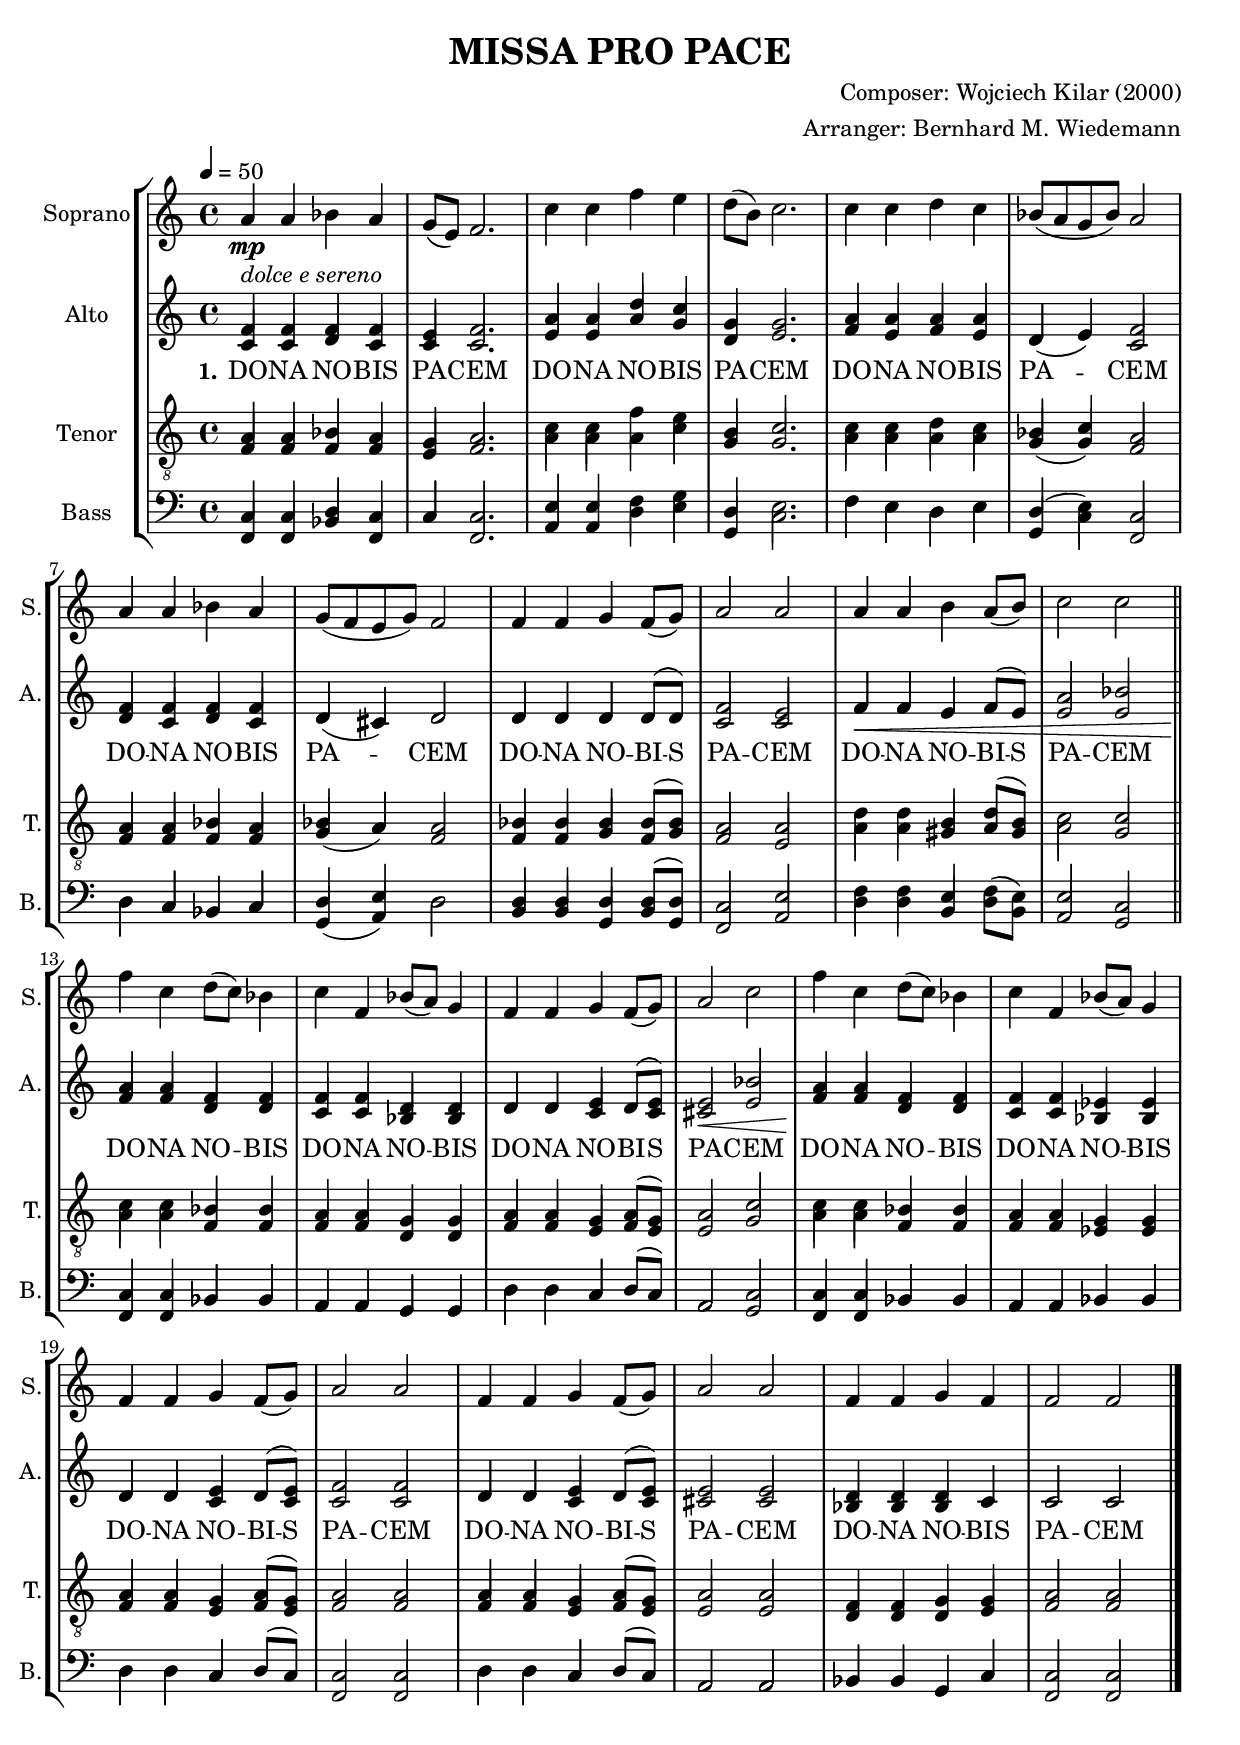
\version "2.24.1"
% automatically converted by musicxml2ly from kilar-pacem.mxl
\pointAndClickOff

\header {
    title =  "MISSA PRO PACE"
    composer =  "Composer: Wojciech Kilar (2000)"
    arranger =  "Arranger: Bernhard M. Wiedemann"
    encodingsoftware =  "MuseScore 4.0.2"
    encodingdate =  "2024-06-26"
    }

\layout {
    \context { \Score
        autoBeaming = ##f
        }
    }
PartPOneVoiceOne =  \relative a' {
    \clef "treble" \time 4/4 \key c \major | % 1
    \tempo 4=50 \stemUp a4 _\markup{ \italic {dolce e sereno} } _\mp
    \stemUp a4 \stemDown bes4 \stemUp a4 | % 2
    \stemUp g8 ( [ \stemUp e8 ) ] \stemUp f2. | % 3
    \stemDown c'4 \stemDown c4 \stemDown f4 \stemDown e4 | % 4
    \stemDown d8 ( [ \stemDown b8 ) ] \stemDown c2. | % 5
    \stemDown c4 \stemDown c4 \stemDown d4 \stemDown c4 | % 6
    \stemUp bes8 ( [ \stemUp a8 \stemUp g8 \stemUp bes8 ) ] \stemUp a2 | % 7
    \stemUp a4 \stemUp a4 \stemDown bes4 \stemUp a4 | % 8
    \stemUp g8 ( [ \stemUp f8 \stemUp e8 \stemUp g8 ) ] \stemUp f2 | % 9
    \stemUp f4 \stemUp f4 \stemUp g4 \stemUp f8 ( [ \stemUp g8 ) ] |
    \barNumberCheck #10
    \stemUp a2 \stemUp a2 | % 11
    \stemUp a4 \stemUp a4 \stemDown b4 \stemUp a8 ( [ \stemUp b8 ) ] | % 12
    \stemDown c2 \stemDown c2 \bar "||"
    \stemDown f4 \stemDown c4 \stemDown d8 ( [ \stemDown c8 ) ]
    \stemDown bes4 | % 14
    \stemDown c4 \stemUp f,4 \stemUp bes8 ( [ \stemUp a8 ) ] \stemUp g4
    | % 15
    \stemUp f4 \stemUp f4 \stemUp g4 \stemUp f8 ( [ \stemUp g8 ) ] | % 16
    \stemUp a2 \stemDown c2 | % 17
    \stemDown f4 \stemDown c4 \stemDown d8 ( [ \stemDown c8 ) ]
    \stemDown bes4 | % 18
    \stemDown c4 \stemUp f,4 \stemUp bes8 ( [ \stemUp a8 ) ] \stemUp g4
    | % 19
    \stemUp f4 \stemUp f4 \stemUp g4 \stemUp f8 ( [ \stemUp g8 ) ] |
    \barNumberCheck #20
    \stemUp a2 \stemUp a2 | % 21
    \stemUp f4 \stemUp f4 \stemUp g4 \stemUp f8 ( [ \stemUp g8 ) ] | % 22
    \stemUp a2 \stemUp a2 | % 23
    \stemUp f4 \stemUp f4 \stemUp g4 \stemUp f4 | % 24
    \stemUp f2 \stemUp f2 \bar "|."
    }

PartPTwoVoiceOne =  \relative f' {
    \clef "treble" \time 4/4 \key c \major | % 1
    \stemUp f4 \stemUp f4 \stemUp f4 \stemUp f4 | % 2
    \stemUp e4 \stemUp f2. | % 3
    \stemUp a4 \stemUp a4 \stemUp d4 \stemUp c4 | % 4
    \stemUp g4 \stemUp g2. | % 5
    \stemUp a4 \stemUp a4 \stemUp a4 \stemUp a4 | % 6
    \stemUp d,4 \stemUp e4 \stemUp f2 | % 7
    \stemUp f4 \stemUp f4 \stemUp f4 \stemUp f4 | % 8
    \stemUp d4 \stemUp cis4 \stemUp d2 | % 9
    \stemUp d4 \stemUp d4 \stemUp d4 \stemUp d8 ( [ \stemUp d8 ) ] |
    \barNumberCheck #10
    \stemUp f2 \stemUp e2 | % 11
    \stemUp f4 _\< \stemUp f4 \stemUp e4 \stemUp f8 ( [ \stemUp e8 ) ] | % 12
    \stemUp a2 \stemUp bes2 \bar "||"
    \stemUp a4 _\! \stemUp a4 \stemUp f4 \stemUp f4 | % 14
    \stemUp f4 \stemUp f4 \stemUp d4 \stemUp d4 | % 15
    \stemUp d4 \stemUp d4 \stemUp e4 \stemUp d8 ( [ \stemUp <c e>8 ) ] | % 16
    \stemUp e2 _\< \stemUp bes'2 | % 17
    \stemUp a4 _\! \stemUp a4 \stemUp f4 \stemUp f4 | % 18
    \stemUp f4 \stemUp f4 \stemUp es4 \stemUp es4 | % 19
    \stemUp d4 \stemUp d4 \stemUp e4 \stemUp d8 ( [ \stemUp <c e>8 ) ] |
    \barNumberCheck #20
    \stemUp f2 \stemUp f2 | % 21
    \stemUp d4 \stemUp d4 \stemUp e4 \stemUp d8 ( [ \stemUp <c e>8 ) ] | % 22
    \stemUp e2 \stemUp e2 | % 23
    \stemUp d4 \stemUp d4 \stemUp d4 \stemUp c4 | % 24
    \stemUp c2 \stemUp c2 \bar "|."
    }

PartPTwoVoiceOneLyricsOne =  \lyricmode {\set ignoreMelismata = ##t DO
    -- NA NO -- BIS PA -- CEM DO -- NA NO -- BIS PA -- CEM DO -- NA NO
    -- BIS PA --\skip1 CEM DO -- NA NO -- BIS PA --\skip1 CEM DO -- NA
    NO -- BI -- S PA -- CEM DO -- NA NO -- BI -- S PA -- CEM DO -- NA NO
    -- BIS DO -- NA NO -- BIS DO -- NA NO -- BI -- S PA -- CEM DO -- NA
    NO -- BIS DO -- NA NO -- BIS DO -- NA NO -- BI -- S PA -- CEM DO --
    NA NO -- BI -- S PA -- CEM DO -- NA NO -- BIS PA -- CEM
    }

PartPTwoVoiceTwo =  \relative c' {
    \clef "treble" \time 4/4 \key c \major | % 1
    \stemUp c4 \stemUp c4 \stemUp d4 \stemUp c4 | % 2
    \stemUp c4 \stemUp c2. | % 3
    \stemUp e4 \stemUp e4 \stemUp a4 \stemUp g4 | % 4
    \stemUp d4 \stemUp e2. | % 5
    \stemUp f4 \stemUp e4 \stemUp f4 \stemUp e4 | % 6
    \stemUp d4 ( \stemUp e4 ) \stemUp c2 | % 7
    \stemUp d4 \stemUp c4 \stemUp d4 \stemUp c4 | % 8
    \stemUp d4 ( \stemUp cis4 ) \stemUp d2 | % 9
    \stemUp d4 \stemUp d4 \stemUp d4 s4 | \barNumberCheck #10
    \stemUp c2 \stemUp c2 | % 11
    \stemUp f4 \stemUp f4 \stemUp e4 s4 | % 12
    \stemUp e2 \stemUp e2 \bar "||"
    \stemUp f4 \stemUp f4 \stemUp d4 \stemUp d4 | % 14
    \stemUp c4 \stemUp c4 \stemUp bes4 \stemUp bes4 | % 15
    \stemUp d4 \stemUp d4 \stemUp c4 s4 | % 16
    \stemUp cis2 \stemUp e2 | % 17
    \stemUp f4 \stemUp f4 \stemUp d4 \stemUp d4 | % 18
    \stemUp c4 \stemUp c4 \stemUp bes4 \stemUp bes4 | % 19
    \stemUp d4 \stemUp d4 \stemUp c4 s4 | \barNumberCheck #20
    \stemUp c2 \stemUp c2 | % 21
    \stemUp d4 \stemUp d4 \stemUp c4 s4 | % 22
    \stemUp cis2 \stemUp cis2 | % 23
    \stemUp bes4 \stemUp bes4 \stemUp bes4 \stemUp c4 | % 24
    \stemUp c2 \stemUp c2 \bar "|."
    }

PartPThreeVoiceOne =  \relative a {
    \clef "treble_8" \time 4/4 \key c \major | % 1
    \stemUp a4 \stemUp a4 \stemUp bes4 \stemUp a4 | % 2
    \stemUp g4 \stemUp a2. | % 3
    \stemDown c4 \stemDown c4 \stemDown f4 \stemDown e4 | % 4
    \stemUp b4 \stemUp c2. | % 5
    \stemDown c4 \stemDown c4 \stemDown d4 \stemDown c4 | % 6
    \stemUp bes4 \stemUp c4 \stemUp a2 | % 7
    \stemUp a4 \stemUp a4 \stemUp bes4 \stemUp a4 | % 8
    \stemUp bes4 \stemUp a4 \stemUp a2 | % 9
    \stemUp bes4 \stemUp bes4 \stemUp bes4 \stemUp <f bes>8 ( [ \stemUp
    <g bes>8 ) ] | \barNumberCheck #10
    \stemUp a2 \stemUp a2 | % 11
    \stemDown d4 \stemDown d4 \stemUp b4 \stemUp <a d>8 ( [ \stemUp <gis
        b>8 ) ] | % 12
    \stemDown c2 \stemUp c2 \bar "||"
    \stemDown c4 \stemDown c4 \stemUp bes4 \stemUp bes4 | % 14
    \stemUp a4 \stemUp a4 \stemUp g4 \stemUp g4 | % 15
    \stemUp a4 \stemUp a4 \stemUp g4 \stemUp <f a>8 ( [ \stemUp <e g>8 )
    ] | % 16
    \stemUp a2 \stemUp c2 | % 17
    \stemDown c4 \stemDown c4 \stemUp bes4 \stemUp bes4 | % 18
    \stemUp a4 \stemUp a4 \stemUp g4 \stemUp g4 | % 19
    \stemUp a4 \stemUp a4 \stemUp g4 \stemUp <f a>8 ( [ \stemUp <e g>8 )
    ] | \barNumberCheck #20
    \stemUp a2 \stemUp a2 | % 21
    \stemUp a4 \stemUp a4 \stemUp g4 \stemUp <f a>8 ( [ \stemUp <e g>8 )
    ] | % 22
    \stemUp a2 \stemUp a2 | % 23
    \stemUp f4 \stemUp f4 \stemUp g4 \stemUp g4 | % 24
    \stemUp a2 \stemUp a2 \bar "|."
    }

PartPThreeVoiceTwo =  \relative f {
    \clef "treble_8" \time 4/4 \key c \major | % 1
    \stemUp f4 \stemUp f4 \stemUp f4 \stemUp f4 | % 2
    \stemUp e4 \stemUp f2. | % 3
    \stemDown a4 \stemDown a4 \stemDown a4 \stemDown c4 | % 4
    \stemUp g4 \stemUp g2. | % 5
    \stemDown a4 \stemDown a4 \stemDown a4 \stemDown a4 | % 6
    \stemUp g4 ( \stemUp g4 ) \stemUp f2 | % 7
    \stemUp f4 \stemUp f4 \stemUp f4 \stemUp f4 | % 8
    \stemUp g4 ( \stemUp a4 ) \stemUp f2 | % 9
    \stemUp f4 \stemUp f4 \stemUp g4 s4 | \barNumberCheck #10
    \stemUp f2 \stemUp e2 | % 11
    \stemDown a4 \stemDown a4 \stemUp gis4 s4 | % 12
    \stemDown a2 \stemUp g2 \bar "||"
    \stemDown a4 \stemDown a4 \stemUp f4 \stemUp f4 | % 14
    \stemUp f4 \stemUp f4 \stemUp d4 \stemUp d4 | % 15
    \stemUp f4 \stemUp f4 \stemUp e4 s4 | % 16
    \stemUp e2 \stemUp g2 | % 17
    \stemDown a4 \stemDown a4 \stemUp f4 \stemUp f4 | % 18
    \stemUp f4 \stemUp f4 \stemUp es4 \stemUp es4 | % 19
    \stemUp f4 \stemUp f4 \stemUp e4 s4 | \barNumberCheck #20
    \stemUp f2 \stemUp f2 | % 21
    \stemUp f4 \stemUp f4 \stemUp e4 s4 | % 22
    \stemUp e2 \stemUp e2 | % 23
    \stemUp d4 \stemUp d4 \stemUp d4 \stemUp e4 | % 24
    \stemUp f2 \stemUp f2 \bar "|."
    }

PartPFourVoiceOne =  \relative c {
    \clef "bass" \time 4/4 \key c \major | % 1
    \stemUp c4 \stemUp c4 \stemUp d4 \stemUp c4 | % 2
    \stemUp c4 \stemUp c2. | % 3
    \stemUp e4 \stemUp e4 \stemDown f4 \stemDown g4 | % 4
    \stemUp d4 \stemDown e2. | % 5
    \stemDown f4 \stemDown e4 \stemDown d4 \stemDown e4 | % 6
    \stemUp d4 ( \stemDown e4 ) \stemUp c2 | % 7
    \stemDown d4 \stemUp c4 \stemUp bes4 \stemUp c4 | % 8
    \stemUp d4 \stemUp e4 \stemDown d2 | % 9
    \stemUp d4 \stemUp d4 \stemUp d4 \stemUp <b d>8 ( [ \stemUp <g d'>8
    ) ] | \barNumberCheck #10
    \stemUp c2 \stemUp e2 | % 11
    \stemDown f4 \stemDown f4 \stemUp e4 \stemDown <d f>8 ( [ \stemDown
    <b e>8 ) ] | % 12
    \stemUp e2 \stemUp c2 \bar "||"
    \stemUp c4 \stemUp c4 \stemUp bes4 \stemUp bes4 | % 14
    \stemUp a4 \stemUp a4 \stemUp g4 \stemUp g4 | % 15
    \stemDown d'4 \stemDown d4 \stemUp c4 \stemUp d8 ( [ \stemUp c8 ) ]
    | % 16
    \stemUp a2 \stemUp c2 | % 17
    \stemUp c4 \stemUp c4 \stemUp bes4 \stemUp bes4 | % 18
    \stemUp a4 \stemUp a4 \stemUp bes4 \stemUp bes4 | % 19
    \stemDown d4 \stemDown d4 \stemUp c4 \stemUp d8 ( [ \stemUp c8 ) ] |
    \barNumberCheck #20
    \stemUp c2 \stemUp c2 | % 21
    \stemDown d4 \stemDown d4 \stemUp c4 \stemUp d8 ( [ \stemUp c8 ) ] | % 22
    \stemUp a2 \stemUp a2 | % 23
    \stemUp bes4 \stemUp bes4 \stemUp g4 \stemUp c4 | % 24
    \stemUp c2 \stemUp c2 \bar "|."
    }

PartPFourVoiceTwo =  \relative f, {
    \clef "bass" \time 4/4 \key c \major | % 1
    \stemUp f4 \stemUp f4 \stemUp bes4 \stemUp f4 | % 2
    \stemUp c'4 \stemUp f,2. | % 3
    \stemUp a4 \stemUp a4 \stemDown d4 \stemDown e4 | % 4
    \stemUp g,4 \stemDown c2. | % 5
    \stemDown f4 \stemDown e4 \stemDown d4 \stemDown e4 | % 6
    \stemUp g,4 \stemDown c4 \stemUp f,2 | % 7
    \stemDown d'4 \stemUp c4 \stemUp bes4 \stemUp c4 | % 8
    \stemUp g4 ( \stemUp a4 ) \stemDown d2 | % 9
    \stemUp b4 \stemUp b4 \stemUp g4 s4 | \barNumberCheck #10
    \stemUp f2 \stemUp a2 | % 11
    \stemDown d4 \stemDown d4 \stemUp b4 s4 | % 12
    \stemUp a2 \stemUp g2 \bar "||"
    \stemUp f4 \stemUp f4 \stemUp bes4 \stemUp bes4 | % 14
    \stemUp a4 \stemUp a4 \stemUp g4 \stemUp g4 | % 15
    \stemDown d'4 \stemDown d4 \stemUp c4 s4 | % 16
    \stemUp a2 \stemUp g2 | % 17
    \stemUp f4 \stemUp f4 \stemUp bes4 \stemUp bes4 | % 18
    \stemUp a4 \stemUp a4 \stemUp bes4 \stemUp bes4 | % 19
    \stemDown d4 \stemDown d4 \stemUp c4 s4 | \barNumberCheck #20
    \stemUp f,2 \stemUp f2 | % 21
    \stemDown d'4 \stemDown d4 \stemUp c4 s4 | % 22
    \stemUp a2 \stemUp a2 | % 23
    \stemUp bes4 \stemUp bes4 \stemUp g4 \stemUp c4 | % 24
    \stemUp f,2 \stemUp f2 \bar "|."
    }


% The score definition
\score {
    <<
        
        \new StaffGroup
        <<
            \new Staff
            <<
                \set Staff.instrumentName = "Soprano"
                \set Staff.shortInstrumentName = "S."
                
                \context Staff << 
                    \mergeDifferentlyDottedOn\mergeDifferentlyHeadedOn
                    \context Voice = "PartPOneVoiceOne" {  \PartPOneVoiceOne }
                    >>
                >>
            \new Staff
            <<
                \set Staff.instrumentName = "Alto"
                \set Staff.shortInstrumentName = "A."
                
                \context Staff << 
                    \mergeDifferentlyDottedOn\mergeDifferentlyHeadedOn
                    \context Voice = "PartPTwoVoiceOne" {  \voiceOne \PartPTwoVoiceOne }
                    \new Lyrics \lyricsto "PartPTwoVoiceOne" { \set stanza = "1." \PartPTwoVoiceOneLyricsOne }
                    \context Voice = "PartPTwoVoiceTwo" {  \voiceTwo \PartPTwoVoiceTwo }
                    >>
                >>
            \new Staff
            <<
                \set Staff.instrumentName = "Tenor"
                \set Staff.shortInstrumentName = "T."
                
                \context Staff << 
                    \mergeDifferentlyDottedOn\mergeDifferentlyHeadedOn
                    \context Voice = "PartPThreeVoiceOne" {  \voiceOne \PartPThreeVoiceOne }
                    \context Voice = "PartPThreeVoiceTwo" {  \voiceTwo \PartPThreeVoiceTwo }
                    >>
                >>
            \new Staff
            <<
                \set Staff.instrumentName = "Bass"
                \set Staff.shortInstrumentName = "B."
                
                \context Staff << 
                    \mergeDifferentlyDottedOn\mergeDifferentlyHeadedOn
                    \context Voice = "PartPFourVoiceOne" {  \voiceOne \PartPFourVoiceOne }
                    \context Voice = "PartPFourVoiceTwo" {  \voiceTwo \PartPFourVoiceTwo }
                    >>
                >>
            
            >>
        
        >>
    \layout {}
    % To create MIDI output, uncomment the following line:
    %  \midi {\tempo 4 = 50 }
    }

